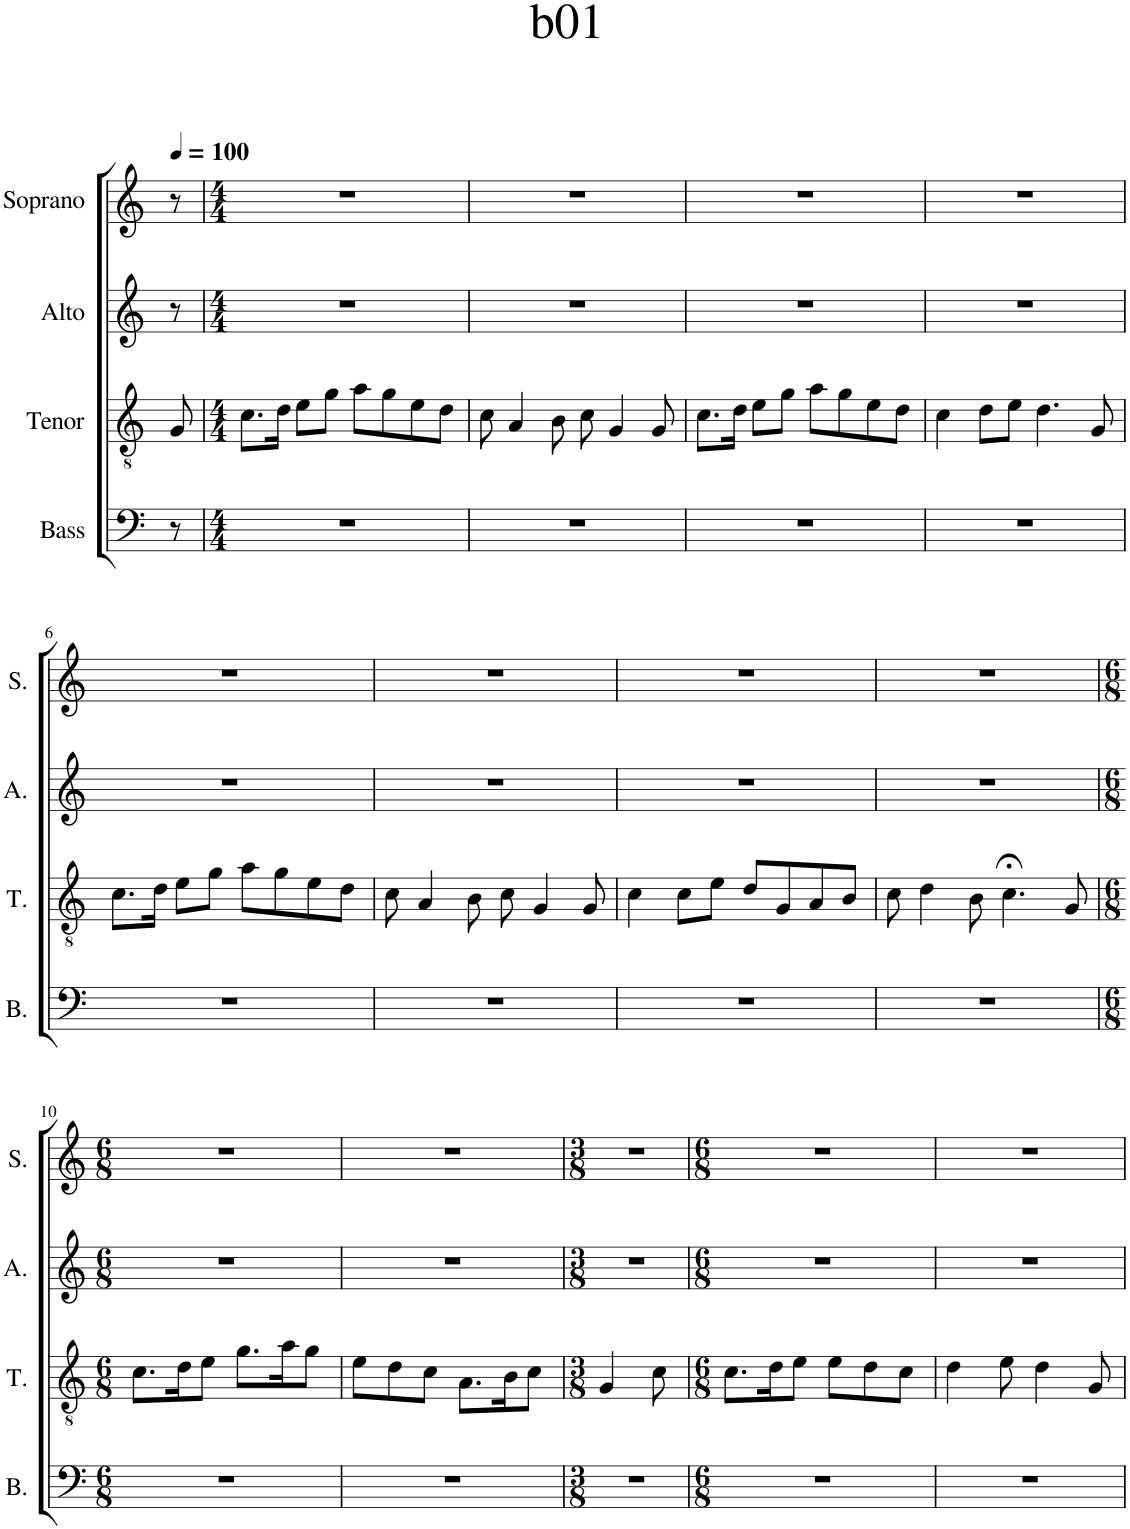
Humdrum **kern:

**kern	**kern	**kern	**kern
*part4	*part3	*part2	*part1
*staff4	*staff3	*staff2	*staff1
*I"Bass	*I"Tenor	*I"Alto	*I"Soprano
*I'B.	*I'T.	*I'A.	*I'S.
*clefF4	*clefGv2	*clefG2	*clefG2
*	*	*Trd1c2	*
*k[]	*k[]	*k[]	*k[]
=1	=1	=1	=1
8r	8G/	8r	8r
=2	=2	=2	=2
*M4/4	*M4/4	*M4/4	*M4/4
1r	8.c\L	1r	1r
.	16d\Jk	.	.
.	8e\L	.	.
.	8g\J	.	.
.	8a\L	.	.
.	8g\	.	.
.	8e\	.	.
.	8d\J	.	.
=3	=3	=3	=3
1r	8c\	1r	1r
.	4A/	.	.
.	8B\	.	.
.	8c\	.	.
.	4G/	.	.
.	8G/	.	.
=4	=4	=4	=4
1r	8.c\L	1r	1r
.	16d\Jk	.	.
.	8e\L	.	.
.	8g\J	.	.
.	8a\L	.	.
.	8g\	.	.
.	8e\	.	.
.	8d\J	.	.
=5	=5	=5	=5
1r	4c\	1r	1r
.	8d\L	.	.
.	8e\J	.	.
.	4.d\	.	.
.	8G/	.	.
!!LO:LB:g=z
=6	=6	=6	=6
1r	8.c\L	1r	1r
.	16d\Jk	.	.
.	8e\L	.	.
.	8g\J	.	.
.	8a\L	.	.
.	8g\	.	.
.	8e\	.	.
.	8d\J	.	.
=7	=7	=7	=7
1r	8c\	1r	1r
.	4A/	.	.
.	8B\	.	.
.	8c\	.	.
.	4G/	.	.
.	8G/	.	.
=8	=8	=8	=8
1r	4c\	1r	1r
.	8c\L	.	.
.	8e\J	.	.
.	8d/L	.	.
.	8G/	.	.
.	8A/	.	.
.	8B/J	.	.
=9	=9	=9	=9
1r	8c\	1r	1r
.	4d\	.	.
.	8B\	.	.
.	4.c;<\	.	.
.	8G/	.	.
!!LO:LB:g=z
=10	=10	=10	=10
*M6/8	*M6/8	*M6/8	*M6/8
2.r	8.c\L	2.r	2.r
.	16d\K	.	.
.	8e\J	.	.
.	8.g\L	.	.
.	16a\K	.	.
.	8g\J	.	.
=11	=11	=11	=11
2.r	8e\L	2.r	2.r
.	8d\	.	.
.	8c\J	.	.
.	8.A\L	.	.
.	16B\K	.	.
.	8c\J	.	.
=12	=12	=12	=12
*M3/8	*M3/8	*M3/8	*M3/8
4.r	4G/	4.r	4.r
.	8c\	.	.
=13	=13	=13	=13
*M6/8	*M6/8	*M6/8	*M6/8
2.r	8.c\L	2.r	2.r
.	16d\K	.	.
.	8e\J	.	.
.	8e\L	.	.
.	8d\	.	.
.	8c\J	.	.
=14	=14	=14	=14
2.r	4d\	2.r	2.r
.	8e\	.	.
.	4d\	.	.
.	8G/	.	.
=	=	=	=
*-	*-	*-	*-
